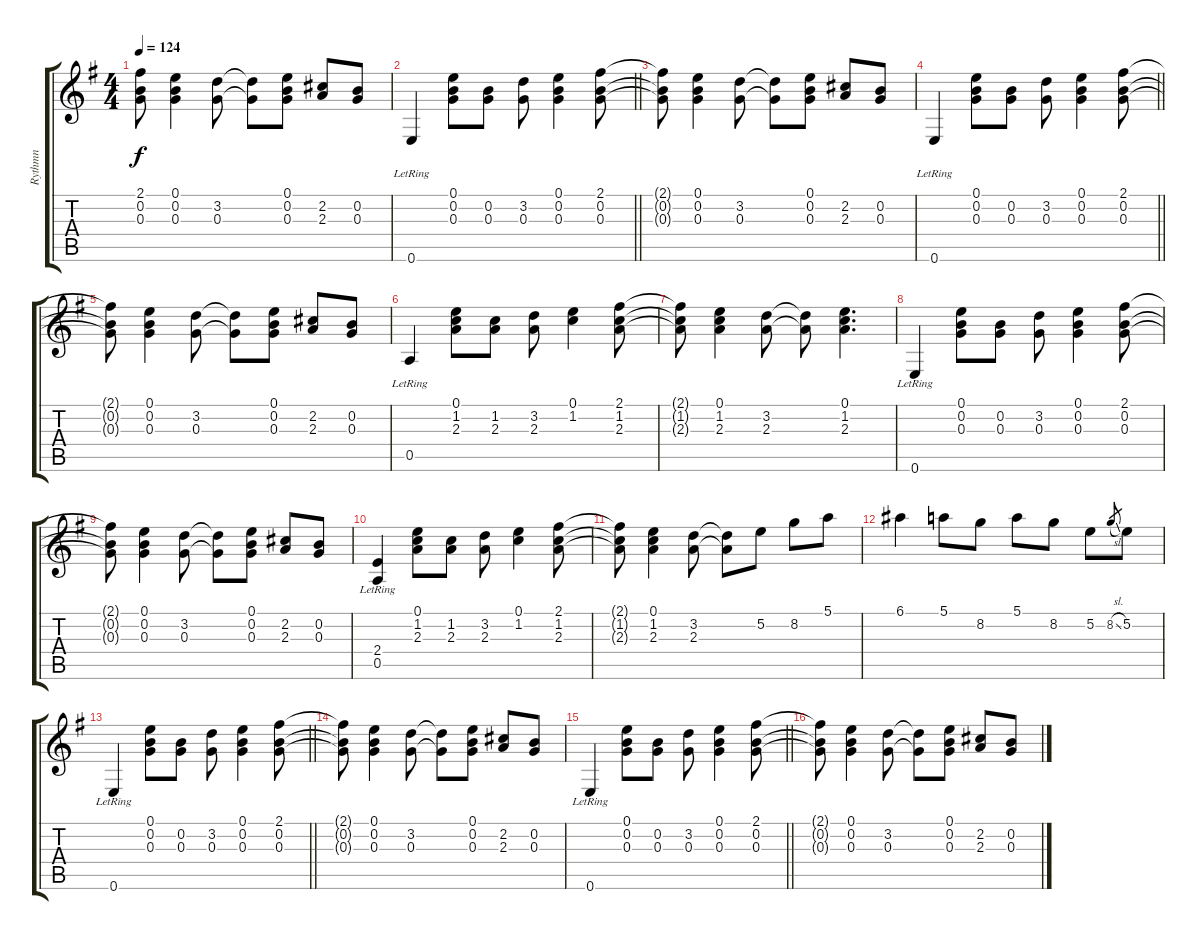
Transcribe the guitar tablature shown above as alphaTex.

\track ("Rythmn" "Rythmn") {instrument electricguitarclean}
\staff {score tabs}
\tuning (E4 B3 G3 D3 A2 E2) {hide}
\ts (4 4)
\tempo 124
\clef g2
\ks g
(2.1{t} 0.2{t} 0.3{t}).8{dy f} (0.1 0.2 0.3).4 (3.2 0.3).8 (3.2{t} 0.3{t}).8 (0.1 0.2 0.3).8 (2.2 2.3).8 (0.2 0.3).8 |
\barLineRight lightlight
0.6{lr}.4 (0.1 0.2 0.3).8 (0.2 0.3).8 (3.2 0.3).8 (0.1 0.2 0.3).4 (2.1 0.2 0.3).8 |
(2.1{t} 0.2{t} 0.3{t}).8 (0.1 0.2 0.3).4 (3.2 0.3).8 (3.2{t} 0.3{t}).8 (0.1 0.2 0.3).8 (2.2 2.3).8 (0.2 0.3).8 |
\barLineRight lightlight
0.6{lr}.4 (0.1 0.2 0.3).8 (0.2 0.3).8 (3.2 0.3).8 (0.1 0.2 0.3).4 (2.1 0.2 0.3).8 |
(2.1{t} 0.2{t} 0.3{t}).8 (0.1 0.2 0.3).4 (3.2 0.3).8 (3.2{t} 0.3{t}).8 (0.1 0.2 0.3).8 (2.2 2.3).8 (0.2 0.3).8 |
0.5{lr}.4 (0.1 1.2 2.3).8 (1.2 2.3).8 (3.2 2.3).8 (0.1 1.2).4 (2.1 1.2 2.3).8 |
(2.1{t} 1.2{t} 2.3{t}).8 (0.1 1.2 2.3).4 (3.2 2.3).8 (3.2{t} 2.3{t}).8 (0.1 1.2 2.3).4{d} |
0.6{lr}.4 (0.1 0.2 0.3).8 (0.2 0.3).8 (3.2 0.3).8 (0.1 0.2 0.3).4 (2.1 0.2 0.3).8 |
(2.1{t} 0.2{t} 0.3{t}).8 (0.1 0.2 0.3).4 (3.2 0.3).8 (3.2{t} 0.3{t}).8 (0.1 0.2 0.3).8 (2.2 2.3).8 (0.2 0.3).8 |
(2.4{lr} 0.5{lr}).4 (0.1 1.2 2.3).8 (1.2 2.3).8 (3.2 2.3).8 (0.1 1.2).4 (2.1 1.2 2.3).8 |
(2.1{t} 1.2{t} 2.3{t}).8 (0.1 1.2 2.3).4 (3.2 2.3).8 (3.2{t} 2.3{t}).8 5.2.8 8.2.8 5.1.8 |
6.1.4 5.1.8 8.2.8 5.1.8 8.2.8 5.2.8 8.2{sl}.8{gr} 5.2.8 |
\barLineRight lightlight
0.6{lr}.4 (0.1 0.2 0.3).8 (0.2 0.3).8 (3.2 0.3).8 (0.1 0.2 0.3).4 (2.1 0.2 0.3).8 |
(2.1{t} 0.2{t} 0.3{t}).8 (0.1 0.2 0.3).4 (3.2 0.3).8 (3.2{t} 0.3{t}).8 (0.1 0.2 0.3).8 (2.2 2.3).8 (0.2 0.3).8 |
\barLineRight lightlight
0.6{lr}.4 (0.1 0.2 0.3).8 (0.2 0.3).8 (3.2 0.3).8 (0.1 0.2 0.3).4 (2.1 0.2 0.3).8 |
(2.1{t} 0.2{t} 0.3{t}).8 (0.1 0.2 0.3).4 (3.2 0.3).8 (3.2{t} 0.3{t}).8 (0.1 0.2 0.3).8 (2.2 2.3).8 (0.2 0.3).8
